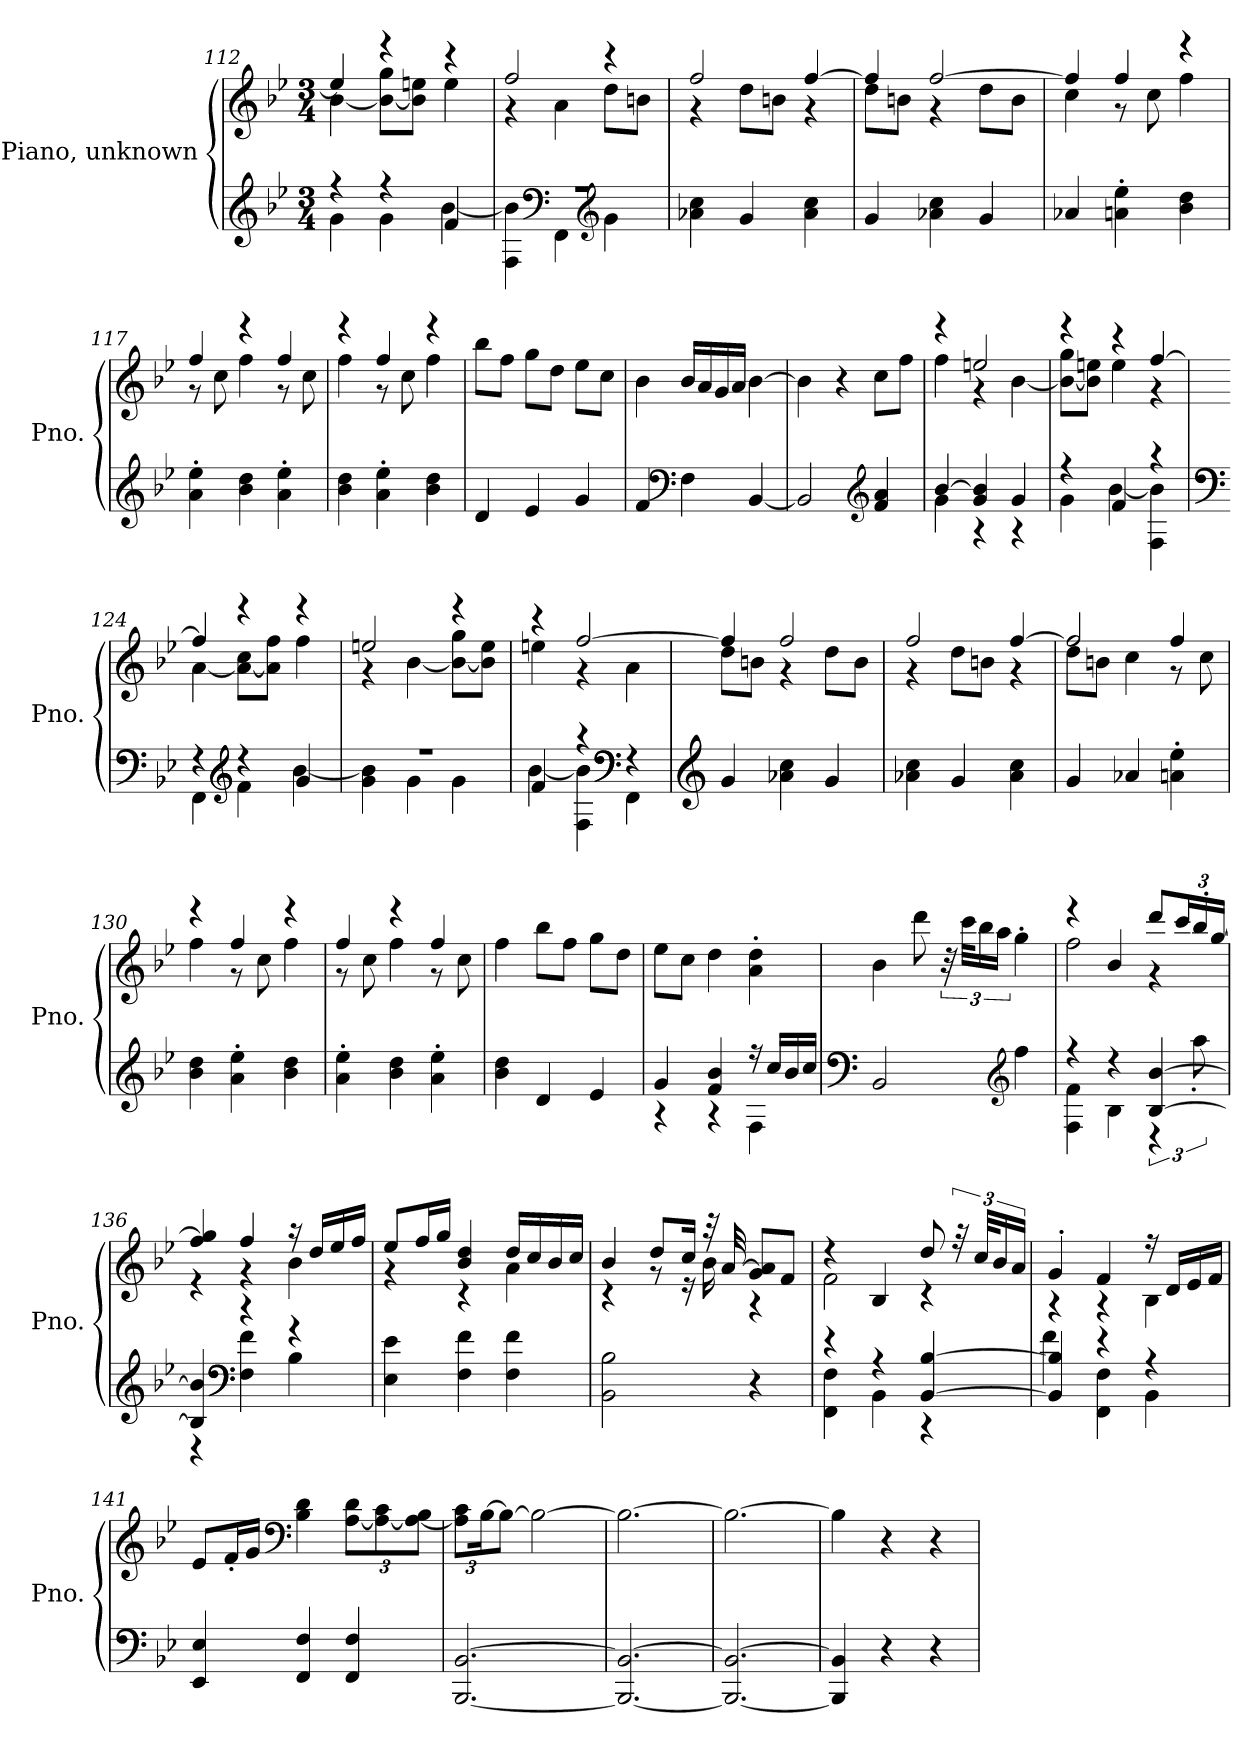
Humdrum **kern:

**kern	**kern
*part1	*part1
*staff2	*staff1
*I"Piano, unknown	*
*I'Pno.	*
*clefG2	*clefG2
*k[b-e-]	*k[b-e-]
*M3/4	*M3/4
=112	=112
*^	*^
4r	4g\	4ee/]	[4b-\
4r	4g\	4r	8b-\_ 8gg\L
.	.	.	8b-\] 8een\J
4f/	[4b-\	4r	4ee\
=113	=113	=113	=113
2.r	4F\ 4b-\]	2ff/	4r
*clefF4	*	*	*
.	4FF\	.	4a\
*clefG2	*	*	*
.	4g\	4r	8dd\L
.	.	.	8bn\J
*v	*v	*	*
=114	=114	=114
4a-X\ 4cc\	2ff/	4r
4g/	.	8dd\L
.	.	8bn\J
4a-\ 4cc\	[4ff/	4r
=115	=115	=115
4g/	4ff/]	8dd\L
.	.	8bn\J
4a-X\ 4cc\	[2ff/	4r
4g/	.	8dd\L
.	.	8b\J
=116	=116	=116
4a-X/	4ff/]	4cc\
4an\' 4ee-\'	4ff/	8r
.	.	8cc\
4b-\ 4dd\	4r	4ff\
!!LO:LB:g=z	!!
=117	=117	=117
4a\' 4ee-\'	4ff/	8r
.	.	8cc\
4b-\ 4dd\	4r	4ff\
4a\' 4ee-\'	4ff/	8r
.	.	8cc\
=118	=118	=118
4b-\ 4dd\	4r	4ff\
4a\' 4ee-\'	4ff/	8r
.	.	8cc\
4b-\ 4dd\	4r	4ff\
*	*v	*v
=119	=119
4d/	8bb-\L
.	8ff\J
4e-/	8gg\L
.	8dd\J
4g/	8ee-\L
.	8cc\J
=120	=120
4f/	4b-\
*clefF4	*
4F\	16b-/LL
.	16a/
.	16g/
.	16a/JJ
[4BB-/	[4b-\
=121	=121
2BB-/]	4b-\]
.	4r
*clefG2	*
4f/ 4a/	8cc\L
.	8ff\J
=122	=122
*^	*^
[4b-/	4g\	4r	4ff\
4g/ 4b-/]	4r	2een/	4r
4g/	4r	.	[4b-\
=123	=123	=123	=123
4r	4g\	4r	8b-\_ 8gg\L
.	.	.	8b-\] 8een\J
4f/	[4b-\	4r	4ee\
4r	4F\ 4b-\]	[4ff/	4r
!!LO:LB:g=z	!!
=124	=124	=124	=124
*clefF4	*	*	*
4r	4FF\	4ff/]	[4a\
*clefG2	*	*	*
4r	4f\	4r	8a\_ 8cc\L
.	.	.	8a\] 8ff\J
4g/	[4b-\	4r	4ff\
=125	=125	=125	=125
2.r	4g\ 4b-\]	2een/	4r
.	4g\	.	[4b-\
.	4g\	4r	8b-\_ 8gg\L
.	.	.	8b-\] 8ee\J
=126	=126	=126	=126
4f/	[4b-\	4r	4een\
4r	4F\ 4b-\]	[2ff/	4r
*clefF4	*	*	*
4r	4FF\	.	4a\
*v	*v	*	*
=127	=127	=127
*clefG2	*	*
4g/	4ff/]	8dd\L
.	.	8bn\J
4a-X\ 4cc\	2ff/	4r
4g/	.	8dd\L
.	.	8b\J
=128	=128	=128
4a-X\ 4cc\	2ff/	4r
4g/	.	8dd\L
.	.	8bn\J
4a-\ 4cc\	[4ff/	4r
=129	=129	=129
4g/	2ff/]	8dd\L
.	.	8bn\J
4a-X/	.	4cc\
4an\' 4ee-\'	4ff/	8r
.	.	8cc\
!!LO:LB:g=z	!!
=130	=130	=130
4b-\ 4dd\	4r	4ff\
4a\' 4ee-\'	4ff/	8r
.	.	8cc\
4b-\ 4dd\	4r	4ff\
=131	=131	=131
4a\' 4ee-\'	4ff/	8r
.	.	8cc\
4b-\ 4dd\	4r	4ff\
4a\' 4ee-\'	4ff/	8r
.	.	8cc\
*	*v	*v
=132	=132
4b-\ 4dd\	4ff\
4d/	8bb-\L
.	8ff\J
4e-/	8gg\L
.	8dd\J
=133	=133
*^	*
4g/	4r	8ee-\L
.	.	8cc\J
4f/ 4b-/	4r	4dd\
16r	4F\	4a\' 4dd\'
16cc/LL	.	.
16b-/	.	.
16cc/JJ	.	.
*v	*v	*
=134	=134
*clefF4	*
2BB-/	4b-\
.	8ddd\
.	48r
.	48ccc\KLL
.	24bb-\
.	24aa\JJ
*clefG2	*
4ff\	4gg'\
=135	=135
*^	*^
4r	4F\ 4f\	4r	2ff\
4r	4B-\	4b-/	.
[4B-/ [4b-/	6r	8ddd/L	4r
*	*	*Xbrackettup	*
.	.	24ccc/L	.
.	12aa'\	24bb-'/	.
.	.	[24gg/JJ	.
!!LO:LB:g=z	!!
=136	=136	=136	=136
4B-/] 4b-/]	4r	4ff/ 4gg/]	4r
*clefF4	*	*	*
4r	4F\ 4f\	4ff/	4r
4r	4B-\	16r	4b-\
.	.	16dd/LL	.
.	.	16ee-/	.
.	.	16ff/JJ	.
*v	*v	*	*
=137	=137	=137
4E-\ 4e-\	8ee-/L	4r
.	16ff/L	.
.	16gg/JJ	.
4F\ 4f\	4b-/ 4dd/	4r
4F\ 4f\	16dd/LL	4a\
.	16cc/	.
.	16b-/	.
.	16cc/JJ	.
=138	=138	=138
2BB-\ 2B-\	4b-/	4r
.	8dd/L	8r
.	16cc/Jk	16r
.	32r	16b-\
.	[32a/	.
4r	8g/ 8a/]L	4r
.	8f/J	.
=139	=139	=139
*^	*	*
4r	4FF\ 4F\	4r	2f\
4r	4BB-\	4B-/	.
[4BB-/ [4B-/	4r	8dd/	4r
*	*	*brackettup	*
.	.	48r	.
.	.	48cc/KLL	.
.	.	24b-/	.
.	.	24a/JJ	.
=140	=140	=140	=140
4BB-/] 4B-/]	4f\	4g'/	4r
4r	4FF\ 4F\	4f/	4r
4r	4BB-\	16r	4B-\
.	.	16d/LL	.
.	.	16e-/	.
.	.	16f/JJ	.
*v	*v	*	*
*	*v	*v
!!LO:LB:g=z
=141	=141
4EE-/ 4E-/	8e-/L
.	16f'/L
.	16g/JJ
*	*clefF4
4FF/ 4F/	4B-\ 4d\
*	*Xbrackettup
4FF/ 4F/	[12A\ 12d\L
.	12A\_ 12c\
.	12A\_ 12B-\J
=142	=142
[2.BBB-/ [2.BB-/	12A\] 12c\L
.	[24B-\K
.	8B-\J_
.	2B-\_
=143	=143
2.BBB-/_ 2.BB-/_	2.B-\_
=144	=144
2.BBB-/_ 2.BB-/_	2.B-\_
=145	=145
4BBB-/] 4BB-/]	4B-\]
4r	4r
4r	4r
=	=
*-	*-
